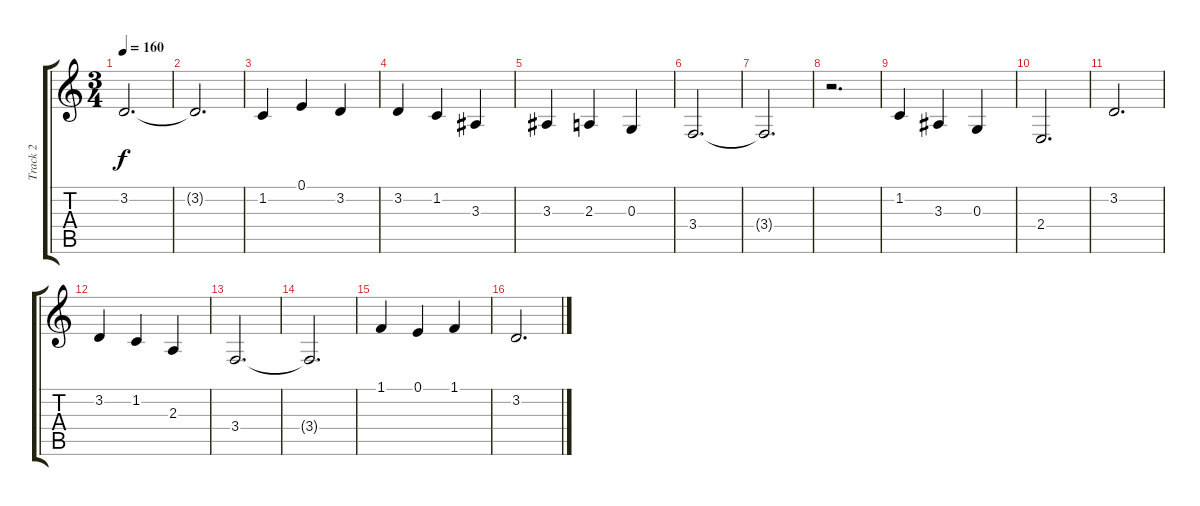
\track ("Track 2" "Track 2") {instrument cello}
\staff {score tabs}
\tuning (E4 B3 G3 D3 A2 E2) {hide}
\ts (3 4)
\tempo 160
\clef g2
\ks c
3.2.2{d dy f} |
3.2{t}.2{d} |
1.2.4 0.1.4 3.2.4 |
3.2.4 1.2.4 3.3.4 |
3.3.4 2.3.4 0.3.4 |
3.4.2{d} |
3.4{t}.2{d} |
r.2{d} |
1.2.4 3.3.4 0.3.4 |
2.4.2{d} |
3.2.2{d} |
3.2.4 1.2.4 2.3.4 |
3.4.2{d} |
3.4{t}.2{d} |
1.1.4 0.1.4 1.1.4 |
3.2.2{d}
